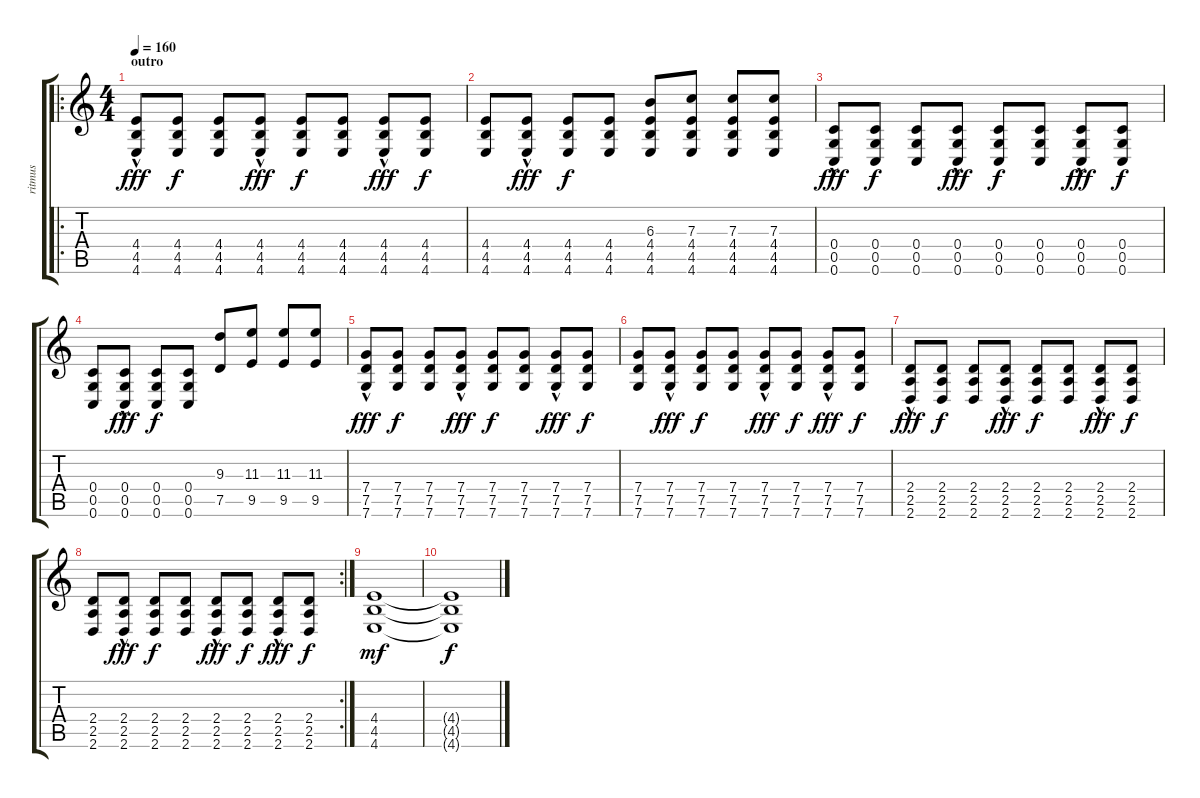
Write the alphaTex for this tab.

\track ("ritmus" "ritmus") {instrument distortionguitar}
\staff {score tabs}
\tuning (D4 A3 F3 C3 G2 C2) {hide}
\ro
\ts (4 4)
\section ("" "outro")
\tempo 160
\clef g2
\ks c
(4.4{hac} 4.5{hac} 4.6{hac}).8{dy fff} (4.4 4.5 4.6).8{dy f} (4.4 4.5 4.6).8 (4.4{hac} 4.5{hac} 4.6{hac}).8{dy fff} (4.4 4.5 4.6).8{dy f} (4.4 4.5 4.6).8 (4.4{hac} 4.5{hac} 4.6{hac}).8{dy fff} (4.4 4.5 4.6).8{dy f} |
(4.4 4.5 4.6).8 (4.4{hac} 4.5{hac} 4.6{hac}).8{dy fff} (4.4 4.5 4.6).8{dy f} (4.4 4.5 4.6).8 (6.3 4.4 4.5 4.6).8 (7.3 4.4 4.5 4.6).8 (7.3 4.4 4.5 4.6).8 (7.3 4.4 4.5 4.6).8 |
(0.4{hac} 0.5{hac} 0.6{hac}).8{dy fff} (0.4 0.5 0.6).8{dy f} (0.4 0.5 0.6).8 (0.4{hac} 0.5{hac} 0.6{hac}).8{dy fff} (0.4 0.5 0.6).8{dy f} (0.4 0.5 0.6).8 (0.4{hac} 0.5{hac} 0.6{hac}).8{dy fff} (0.4 0.5 0.6).8{dy f} |
(0.4 0.5 0.6).8 (0.4{hac} 0.5{hac} 0.6{hac}).8{dy fff} (0.4 0.5 0.6).8{dy f} (0.4 0.5 0.6).8 (9.3 7.5).8 (11.3 9.5).8 (11.3 9.5).8 (11.3 9.5).8 |
(7.4{hac} 7.5{hac} 7.6{hac}).8{dy fff} (7.4 7.5 7.6).8{dy f} (7.4 7.5 7.6).8 (7.4{hac} 7.5{hac} 7.6{hac}).8{dy fff} (7.4 7.5 7.6).8{dy f} (7.4 7.5 7.6).8 (7.4{hac} 7.5{hac} 7.6{hac}).8{dy fff} (7.4 7.5 7.6).8{dy f} |
(7.4 7.5 7.6).8 (7.4{hac} 7.5{hac} 7.6{hac}).8{dy fff} (7.4 7.5 7.6).8{dy f} (7.4 7.5 7.6).8 (7.4{hac} 7.5{hac} 7.6{hac}).8{dy fff} (7.4 7.5 7.6).8{dy f} (7.4{hac} 7.5{hac} 7.6{hac}).8{dy fff} (7.4 7.5 7.6).8{dy f} |
(2.4{hac} 2.5{hac} 2.6{hac}).8{dy fff} (2.4 2.5 2.6).8{dy f} (2.4 2.5 2.6).8 (2.4{hac} 2.5{hac} 2.6{hac}).8{dy fff} (2.4 2.5 2.6).8{dy f} (2.4 2.5 2.6).8 (2.4{hac} 2.5{hac} 2.6{hac}).8{dy fff} (2.4 2.5 2.6).8{dy f} |
\rc 2
(2.4 2.5 2.6).8 (2.4{hac} 2.5{hac} 2.6{hac}).8{dy fff} (2.4 2.5 2.6).8{dy f} (2.4 2.5 2.6).8 (2.4{hac} 2.5{hac} 2.6{hac}).8{dy fff} (2.4 2.5 2.6).8{dy f} (2.4{hac} 2.5{hac} 2.6{hac}).8{dy fff} (2.4 2.5 2.6).8{dy f} |
(4.4 4.5 4.6).1{dy mf} |
(4.4{t} 4.5{t} 4.6{t}).1{dy f}
